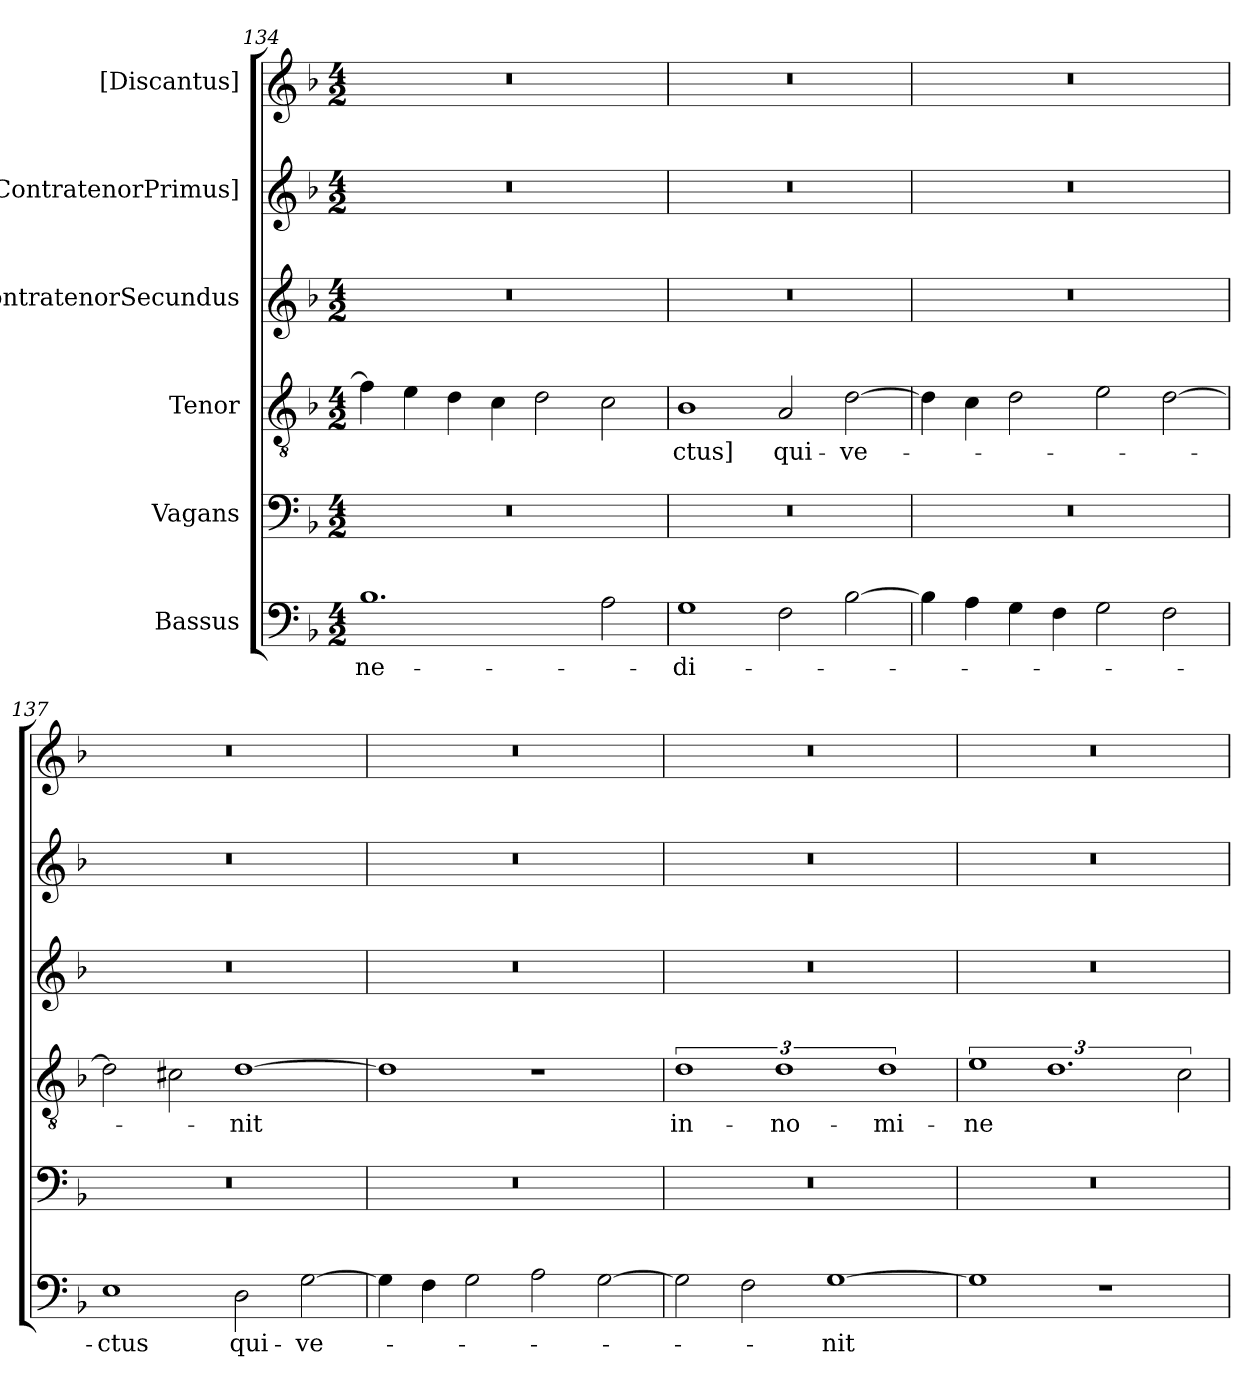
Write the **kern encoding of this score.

**kern	**text	**kern	**kern	**text	**kern	**kern	**kern
*part6	*part6	*part5	*part4	*part4	*part3	*part2	*part1
*staff6	*staff6	*staff5	*staff4	*staff4	*staff3	*staff2	*staff1
*I"Bassus	*	*I"Vagans	*I"Tenor	*	*I"ContratenorSecundus	*I"[ContratenorPrimus]	*I"[Discantus]
*clefF4	*	*clefF4	*clefGv2	*	*clefG2	*clefG2	*clefG2
*k[b-]	*	*k[b-]	*k[b-]	*	*k[b-]	*k[b-]	*k[b-]
*M4/2	*	*M4/2	*M4/2	*	*M4/2	*M4/2	*M4/2
=134	=134	=134	=134	=134	=134	=134	=134
1.B-\	-ne-	0r	4f\]	.	0r	0r	0r
.	.	.	4e\	.	.	.	.
.	.	.	4d\	.	.	.	.
.	.	.	4c\	.	.	.	.
.	.	.	2d\	.	.	.	.
2A\	.	.	2c\	.	.	.	.
=135	=135	=135	=135	=135	=135	=135	=135
1G\	-di-	0r	1B-\	-ctus]	0r	0r	0r
2F\	.	.	2A/	qui-	.	.	.
[2B-\	.	.	[2d\	ve-	.	.	.
=136	=136	=136	=136	=136	=136	=136	=136
4B-\]	.	0r	4d\]	.	0r	0r	0r
4A\	.	.	4c\	.	.	.	.
4G\	.	.	2d\	.	.	.	.
4F\	.	.	.	.	.	.	.
2G\	.	.	2e\	.	.	.	.
2F\	.	.	[2d\	.	.	.	.
=137	=137	=137	=137	=137	=137	=137	=137
1E\	-ctus	0r	2d\]	.	0r	0r	0r
.	.	.	2c#X\	.	.	.	.
2D\	qui-	.	[1d\	-nit	.	.	.
[2G\	ve-	.	.	.	.	.	.
=138	=138	=138	=138	=138	=138	=138	=138
4G\]	.	0r	1d\]	.	0r	0r	0r
4F\	.	.	.	.	.	.	.
2G\	.	.	.	.	.	.	.
2A\	.	.	1r	.	.	.	.
[2G\	.	.	.	.	.	.	.
=139	=139	=139	=139	=139	=139	=139	=139
2G\]	.	0r	3%2d\	in-	0r	0r	0r
2F\	.	.	.	.	.	.	.
.	.	.	3%2d\	no-	.	.	.
[1G\	-nit	.	.	.	.	.	.
.	.	.	3%2d\	-mi-	.	.	.
=140	=140	=140	=140	=140	=140	=140	=140
1G\]	.	0r	3%2e\	-ne	0r	0r	0r
.	.	.	3%2.d\	.	.	.	.
1r	.	.	.	.	.	.	.
.	.	.	3c\	.	.	.	.
=	=	=	=	=	=	=	=
*-	*-	*-	*-	*-	*-	*-	*-
